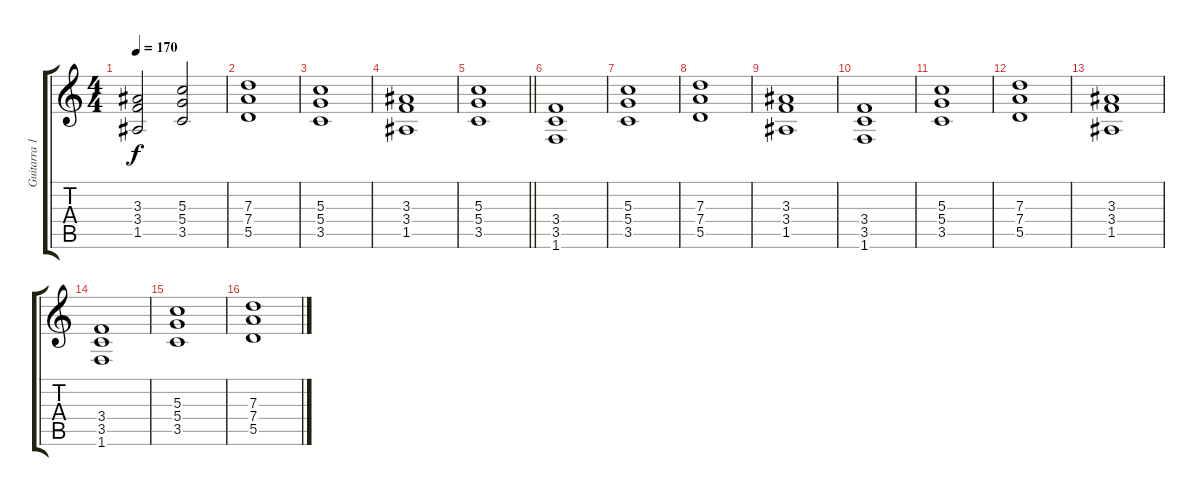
\track ("Guitarra 1" "Guitarra 1") {instrument overdrivenguitar}
\staff {score tabs}
\tuning (E4 B3 G3 D3 A2 E2) {hide}
\ts (4 4)
\tempo 170
\clef g2
\ks c
(3.3 3.4 1.5).2{dy f} (5.3 5.4 3.5).2 |
(7.3 7.4 5.5).1 |
(5.3 5.4 3.5).1 |
(3.3 3.4 1.5).1 |
\barLineRight lightlight
(5.3 5.4 3.5).1 |
(3.4 3.5 1.6).1 |
(5.3 5.4 3.5).1 |
(7.3 7.4 5.5).1 |
(3.3 3.4 1.5).1 |
(3.4 3.5 1.6).1 |
(5.3 5.4 3.5).1 |
(7.3 7.4 5.5).1 |
(3.3 3.4 1.5).1 |
(3.4 3.5 1.6).1 |
(5.3 5.4 3.5).1 |
(7.3 7.4 5.5).1
